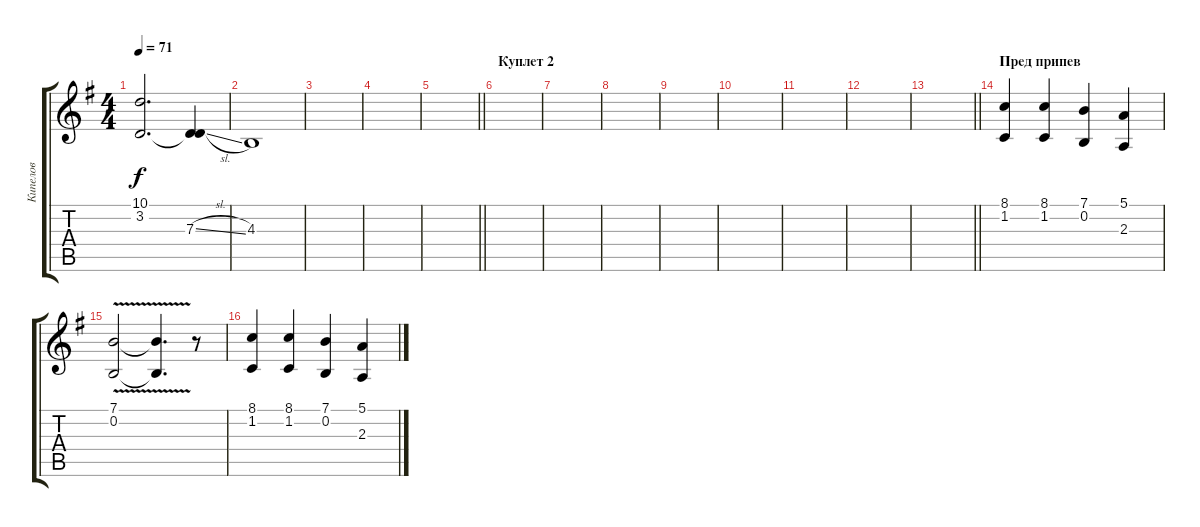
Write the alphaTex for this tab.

\track ("Кипелов" "Кипелов") {instrument reedorgan}
\staff {score tabs}
\tuning (E4 B3 G3 D3 A2 E2) {hide}
\ts (4 4)
\tempo 71
\clef g2
\ks eminor
(10.1{t} 3.2{t}).2{d dy f} (3.2{t} 7.3{sl}).4{volume 0} |
4.3.1 |
|
|
\barLineRight lightlight
|
\section ("" "Куплет 2")
|
|
|
|
|
|
|
\barLineRight lightlight
|
\section ("" "Пред припев")
(8.1 1.2).4{volume 8} (8.1 1.2).4 (7.1 0.2).4 (5.1 2.3).4 |
(7.1 0.2{v}).2 (7.1{t} 0.2{t}).4{d} r.8 |
(8.1 1.2).4 (8.1 1.2).4 (7.1 0.2).4 (5.1 2.3).4
